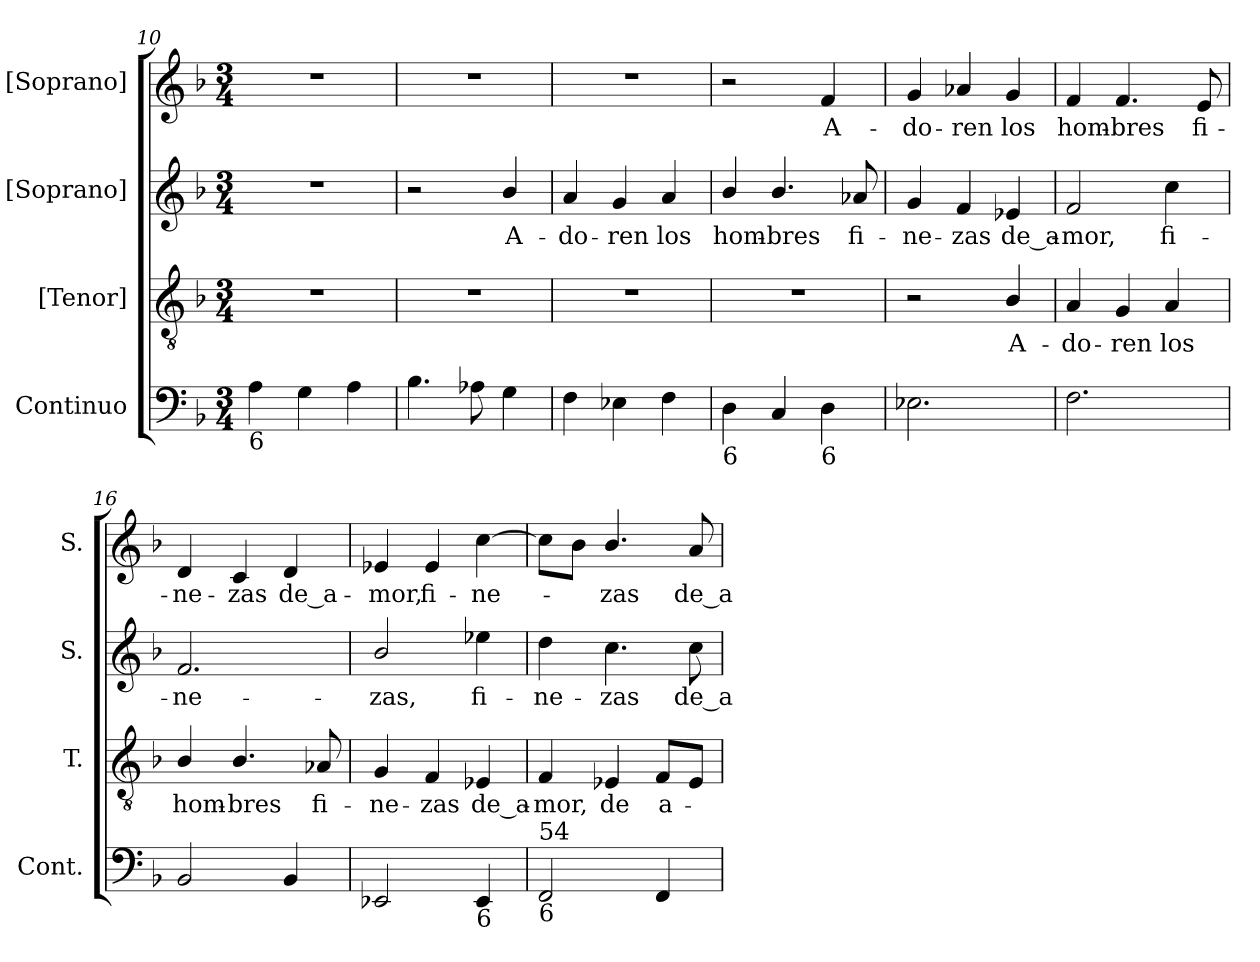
**kern	**kern	**text	**kern	**text	**kern	**text
*part4	*part3	*part3	*part2	*part2	*part1	*part1
*staff4	*staff3	*staff3	*staff2	*staff2	*staff1	*staff1
*I"Continuo	*I"[Tenor]	*	*I"[Soprano]	*	*I"[Soprano]	*
*I'Cont.	*I'T.	*	*I'S.	*	*I'S.	*
!!LO:LB:g=z
*clefF4	*clefGv2	*	*clefG2	*	*clefG2	*
*	*ITrd7c12	*	*	*	*	*
*k[b-]	*k[b-]	*	*k[b-]	*	*k[b-]	*
*F:	*F:	*	*F:	*	*F:	*
*M3/4	*M3/4	*	*M3/4	*	*M3/4	*
=10	=10	=10	=10	=10	=10	=10
!LO:TX:b:t=6	!	!	!	!	!	!
!	!LO:N:vis=1	!	!LO:N:vis=1	!	!LO:N:vis=1	!
4Ai\	2.r	.	2.r	.	2.r	.
4Gi\	.	.	.	.	.	.
4Ai\	.	.	.	.	.	.
=11	=11	=11	=11	=11	=11	=11
!	!LO:N:vis=1	!	!	!	!LO:N:vis=1	!
4.B-i\	2.r	.	2r	.	2.r	.
8A-Xi\	.	.	.	.	.	.
!	!	!	!	!LO:LY:b:color=#000000	!	!
4Gi\	.	.	4b-i/	A-	.	.
=12	=12	=12	=12	=12	=12	=12
!	!LO:N:vis=1	!	!	!	!	!
!	!	!	!	!LO:LY:b:color=#000000	!LO:N:vis=1	!
4Fi\	2.r	.	4ai/	-do-	2.r	.
!	!	!	!	!LO:LY:b:color=#000000	!	!
4E-Xi\	.	.	4gi/	-ren	.	.
!	!	!	!	!LO:LY:b:color=#000000	!	!
4Fi\	.	.	4ai/	los	.	.
=13	=13	=13	=13	=13	=13	=13
!	!LO:N:vis=1	!	!	!	!	!
!LO:TX:b:t=6	!	!	!	!	!	!
!	!	!	!	!LO:LY:b:color=#000000	!	!
4Di\	2.r	.	4b-i/	hom-	2r	.
!	!	!	!	!LO:LY:b:color=#000000	!	!
4Ci/	.	.	4.b-i/	-bres	.	.
!LO:TX:b:t=6	!	!	!	!	!	!
!	!	!	!	!	!	!LO:LY:b:color=#000000
4Di\	.	.	.	.	4fi/	A-
!	!	!	!	!LO:LY:b:color=#000000	!	!
.	.	.	8a-Xi/	fi-	.	.
=14	=14	=14	=14	=14	=14	=14
!	!	!	!	!LO:LY:b:color=#000000	!	!
!	!	!	!	!	!	!LO:LY:b:color=#000000
2.E-Xi\	2r	.	4gi/	-ne-	4gi/	-do-
!	!	!	!	!LO:LY:b:color=#000000	!	!
!	!	!	!	!	!	!LO:LY:b:color=#000000
.	.	.	4fi/	-zas	4a-Xi/	-ren
!	!	!LO:LY:b:color=#000000	!	!	!	!
!	!	!	!	!LO:LY:b:color=#000000	!	!
!	!	!	!	!	!	!LO:LY:b:color=#000000
.	4BB-i/	A-	4e-Xi/	de_a-	4gi/	los
!!LO:PB:g=z
=15	=15	=15	=15	=15	=15	=15
!	!	!LO:LY:b:color=#000000	!	!	!	!
!	!	!	!	!LO:LY:b:color=#000000	!	!
!	!	!	!	!	!	!LO:LY:b:color=#000000
2.Fi\	4AAi/	-do-	2fi/	-mor,	4fi/	hom-
!	!	!LO:LY:b:color=#000000	!	!	!	!
!	!	!	!	!	!	!LO:LY:b:color=#000000
.	4GGi/	-ren	.	.	4.fi/	-bres
!	!	!LO:LY:b:color=#000000	!	!	!	!
!	!	!	!	!LO:LY:b:color=#000000	!	!
.	4AAi/	los	4cci\	fi-	.	.
!	!	!	!	!	!	!LO:LY:b:color=#000000
.	.	.	.	.	8ei/	fi-
=16	=16	=16	=16	=16	=16	=16
!	!	!LO:LY:b:color=#000000	!	!	!	!
!	!	!	!	!LO:LY:b:color=#000000	!	!
!	!	!	!	!	!	!LO:LY:b:color=#000000
2BB-i/	4BB-i/	hom-	2.fi/	-ne-	4di/	-ne-
!	!	!LO:LY:b:color=#000000	!	!	!	!
!	!	!	!	!	!	!LO:LY:b:color=#000000
.	4.BB-i/	-bres	.	.	4ci/	-zas
!	!	!	!	!	!	!LO:LY:b:color=#000000
4BB-i/	.	.	.	.	4di/	de_a-
!	!	!LO:LY:b:color=#000000	!	!	!	!
.	8AA-Xi/	fi-	.	.	.	.
=17	=17	=17	=17	=17	=17	=17
!	!	!LO:LY:b:color=#000000	!	!	!	!
!	!	!	!	!LO:LY:b:color=#000000	!	!
!	!	!	!	!	!	!LO:LY:b:color=#000000
2EE-Xi/	4GGi/	-ne-	2b-i/	-zas,	4e-Xi/	-mor,
!	!	!LO:LY:b:color=#000000	!	!	!	!
!	!	!	!	!	!	!LO:LY:b:color=#000000
.	4FFi/	-zas	.	.	4e-i/	fi-
!	!	!LO:LY:b:color=#000000	!	!	!	!
!	!	!	!	!LO:LY:b:color=#000000	!	!
!LO:TX:b:t=6	!	!	!	!	!	!
!	!	!	!	!	!	!LO:LY:b:color=#000000
4EE-i/	4EE-Xi/	de_a-	4ee-Xi\	fi-	[4cci\	-ne-
=18	=18	=18	=18	=18	=18	=18
!	!	!LO:LY:b:color=#000000	!	!	!	!
!LO:TX:b:t=6	!	!	!	!	!	!
!LO:TX:t=54	!	!	!	!	!	!
!	!	!	!	!LO:LY:b:color=#000000	!	!
2FFi/	4FFi/	-mor,	4ddi\	-ne-	8cci\L]	.
.	.	.	.	.	8b-i\J	.
!	!	!LO:LY:b:color=#000000	!	!	!	!
!	!	!	!	!LO:LY:b:color=#000000	!	!
!	!	!	!	!	!	!LO:LY:b:color=#000000
.	4EE-Xi/	de	4.cci\	-zas	4.b-i/	-zas
!	!	!LO:LY:b:color=#000000	!	!	!	!
4FFi/	8FFi/L	a-	.	.	.	.
!	!	!	!	!LO:LY:b:color=#000000	!	!
!	!	!	!	!	!	!LO:LY:b:color=#000000
.	8EE-i/J	.	8cci\	de_a-	8ai/	de_a-
=	=	=	=	=	=	=
*-	*-	*-	*-	*-	*-	*-
